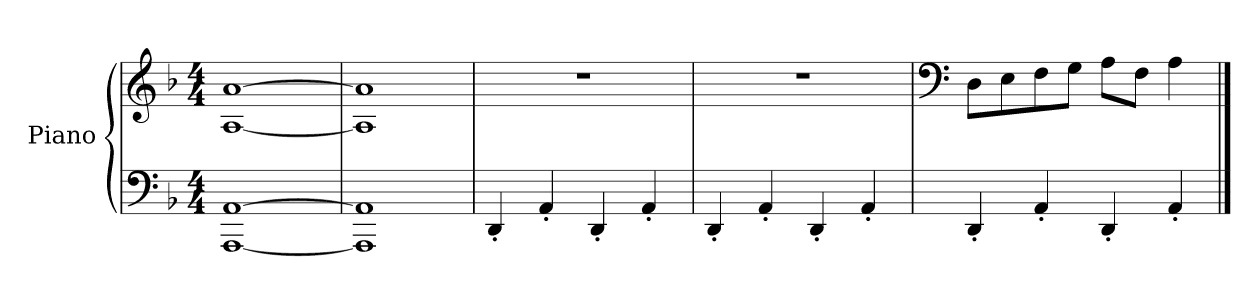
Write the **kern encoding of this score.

**kern	**kern
*part1	*part1
*staff2	*staff1
*I"Piano	*
*I'Pno.	*
*clefF4	*clefG2
*k[b-]	*k[b-]
*M4/4	*M4/4
*MM80	*MM80
=1	=1
[1AAA [1AA	[1A [1a
=2	=2
1AAA] 1AA]	1A] 1a]
=3	=3
4DD'/	1r
4AA'/	.
4DD'/	.
4AA'/	.
=4	=4
4DD'/	1r
4AA'/	.
4DD'/	.
4AA'/	.
!!LO:LB:g=z
=5	=5
*	*clefF4
4DD'/	8D\L
.	8E\
4AA'/	8F\
.	8G\J
4DD'/	8A\L
.	8F\J
4AA'/	4A\
==	==
*-	*-
